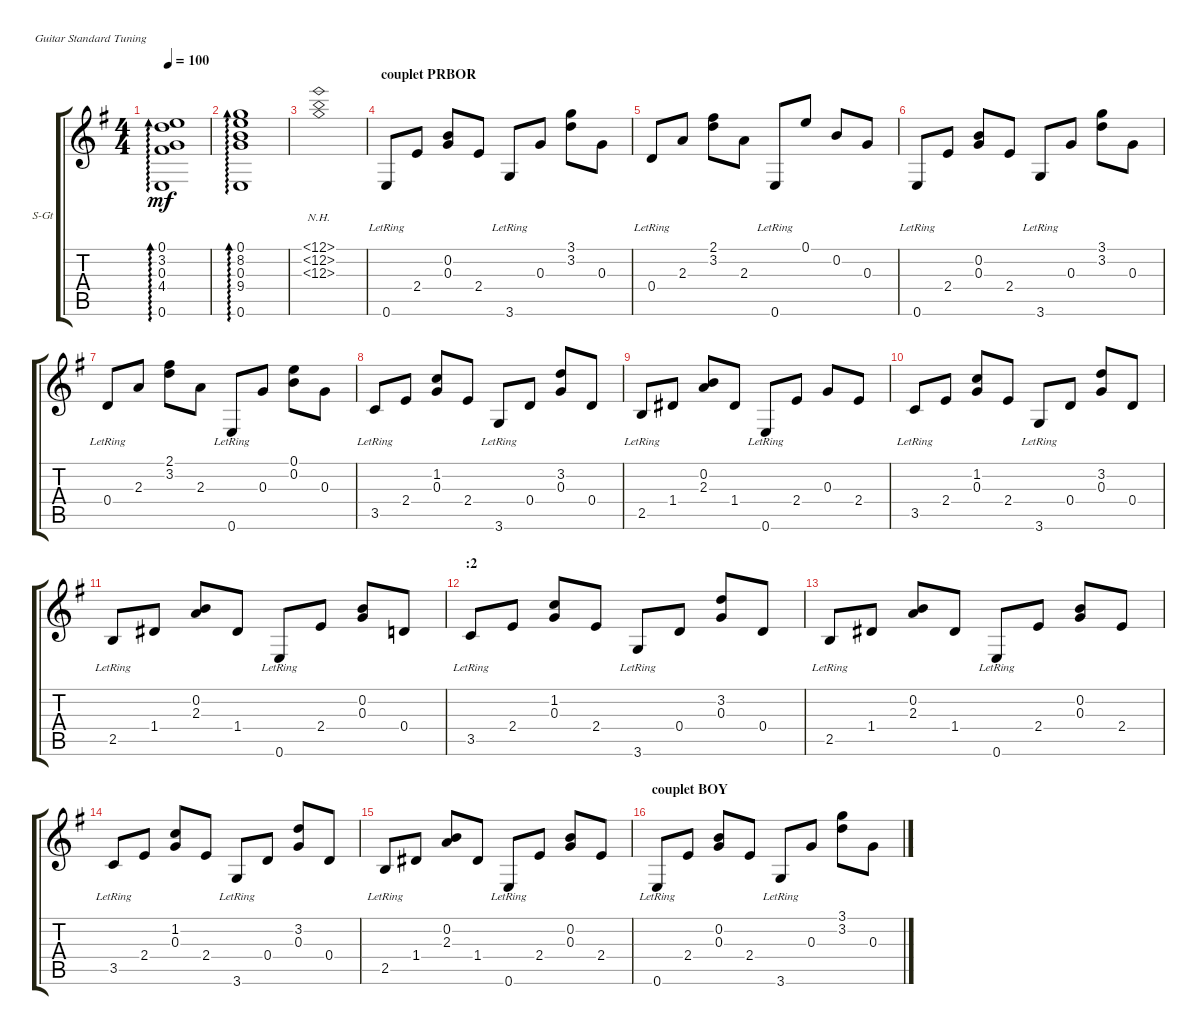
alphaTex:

\defaultSystemsLayout 4
\bracketExtendMode groupsimilarinstruments
\firstSystemTrackNameOrientation horizontal
\otherSystemsTrackNameOrientation horizontal
\track ("Steel Guitar" "S-Gt") {instrument acousticguitarsteel}
\staff {score tabs}
\tuning (E4 B3 G3 D3 A2 E2)
\ts (4 4)
\tempo 100
\clef g2
\ks eminor
(0.6 4.4 0.3 3.2 0.1).1{ad 0 dy mf instrument acousticguitarsteel} |
(0.6 9.4 0.3 8.2 0.1).1{ad 0} |
(12.1{nh} 12.2{nh} 12.3{nh}).1 |
\section ("" "couplet PRBOR")
0.6{lr}.8 2.4.8 (0.3 0.2).8 2.4.8 3.6{lr}.8 0.3.8 (3.2 3.1).8 0.3.8 |
0.4{lr}.8 2.3.8 (3.2 2.1).8 2.3.8 0.6{lr}.8 0.1.8 0.2.8 0.3.8 |
0.6{lr}.8 2.4.8 (0.3 0.2).8 2.4.8 3.6{lr}.8 0.3.8 (3.2 3.1).8 0.3.8 |
0.4{lr}.8 2.3.8 (3.2 2.1).8 2.3.8 0.6{lr}.8 0.3.8 (0.2 0.1).8 0.3.8 |
3.5{lr}.8 2.4.8 (0.3 1.2).8 2.4.8 3.6{lr}.8 0.4.8 (3.2 0.3).8 0.4.8 |
2.5{lr}.8 1.4.8 (2.3 0.2).8 1.4.8 0.6{lr}.8 2.4.8 0.3.8 2.4.8 |
3.5{lr}.8 2.4.8 (0.3 1.2).8 2.4.8 3.6{lr}.8 0.4.8 (3.2 0.3).8 0.4.8 |
2.5{lr}.8 1.4.8 (2.3 0.2).8 1.4.8 0.6{lr}.8 2.4.8 (0.3 0.2).8 0.4.8 |
\section ("" ":2")
3.5{lr}.8 2.4.8 (0.3 1.2).8 2.4.8 3.6{lr}.8 0.4.8 (3.2 0.3).8 0.4.8 |
2.5{lr}.8 1.4.8 (2.3 0.2).8 1.4.8 0.6{lr}.8 2.4.8 (0.3 0.2).8 2.4.8 |
3.5{lr}.8 2.4.8 (0.3 1.2).8 2.4.8 3.6{lr}.8 0.4.8 (3.2 0.3).8 0.4.8 |
2.5{lr}.8 1.4.8 (2.3 0.2).8 1.4.8 0.6{lr}.8 2.4.8 (0.3 0.2).8 2.4.8 |
\section ("" "couplet BOY")
0.6{lr}.8 2.4.8 (0.3 0.2).8 2.4.8 3.6{lr}.8 0.3.8 (3.2 3.1).8 0.3.8
